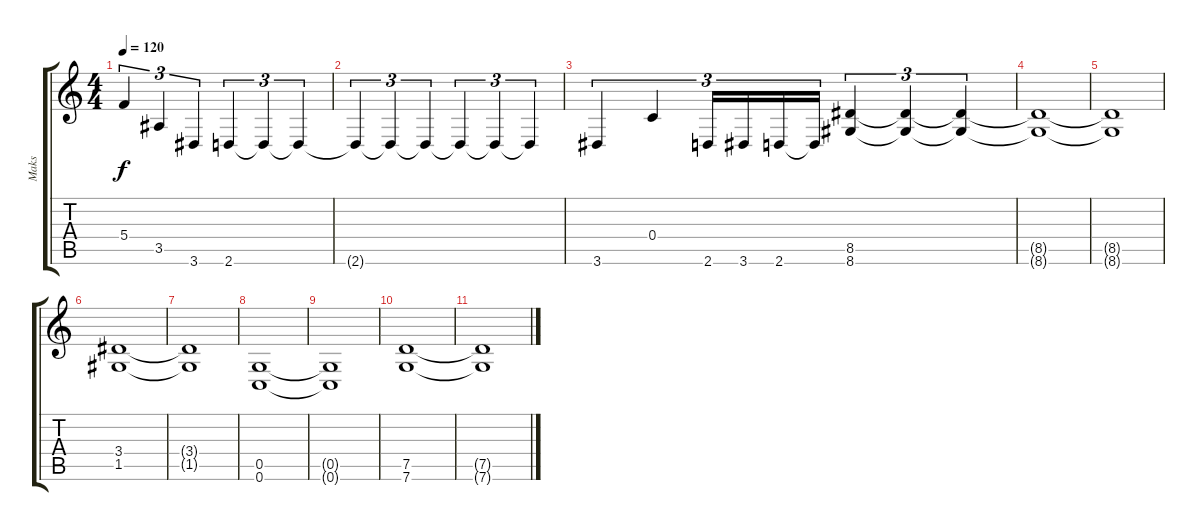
\track ("Maks" "Maks") {instrument distortionguitar}
\staff {score tabs}
\tuning (D4 A3 F3 C3 G2 C2) {hide}
\ts (4 4)
\tempo 120
\clef g2
\ks c
5.4.4{tu (3 2) dy f} 3.5.4{tu (3 2)} 3.6.4{tu (3 2)} 2.6.4{tu (3 2)} 2.6{t}.4{tu (3 2)} 2.6{t}.4{tu (3 2)} |
2.6{t}.4{tu (3 2)} 2.6{t}.4{tu (3 2)} 2.6{t}.4{tu (3 2)} 2.6{t}.4{tu (3 2)} 2.6{t}.4{tu (3 2)} 2.6{t}.4{tu (3 2)} |
3.6.4{tu (3 2)} 0.4.4{tu (3 2)} 2.6.16{tu (3 2)} 3.6.16{tu (3 2)} 2.6.16{tu (3 2)} 2.6{t}.16{tu (3 2)} (8.5 8.6).4{tu (3 2)} (8.5{t} 8.6{t}).4{tu (3 2)} (8.5{t} 8.6{t}).4{tu (3 2)} |
(8.5{t} 8.6{t}).1 |
(8.5{t} 8.6{t}).1 |
(3.4 1.5).1 |
(3.4{t} 1.5{t}).1 |
(0.5 0.6).1 |
(0.5{t} 0.6{t}).1 |
(7.5 7.6).1 |
(7.5{t} 7.6{t}).1
